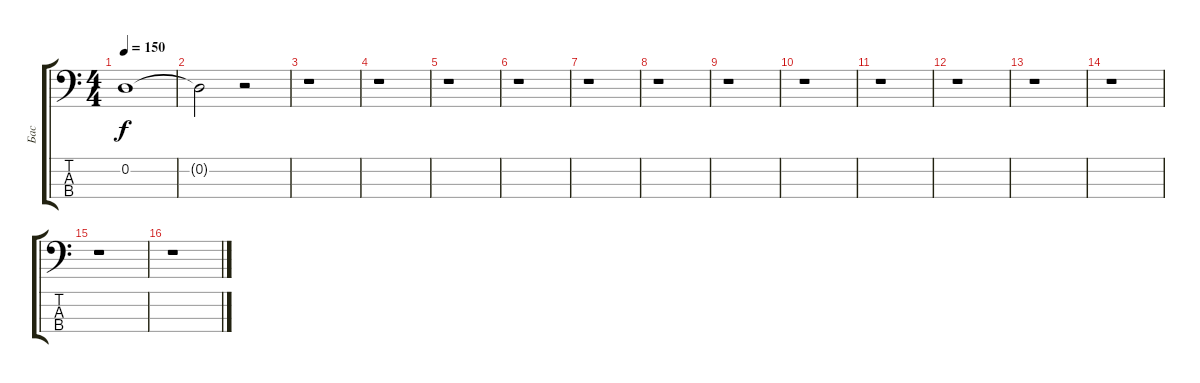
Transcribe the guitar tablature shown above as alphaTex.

\track ("Бас" "Бас") {instrument electricbassfinger}
\staff {score tabs}
\tuning (G2 D2 A1 E1) {hide}
\ts (4 4)
\tempo 150
\clef f4
\ks c
0.2.1{dy f instrument electricbassfinger} |
0.2{t}.2 r.2 |
r.1 |
r.1 |
r.1 |
r.1 |
r.1 |
r.1 |
r.1 |
r.1 |
r.1 |
r.1 |
r.1 |
r.1 |
r.1 |
r.1
